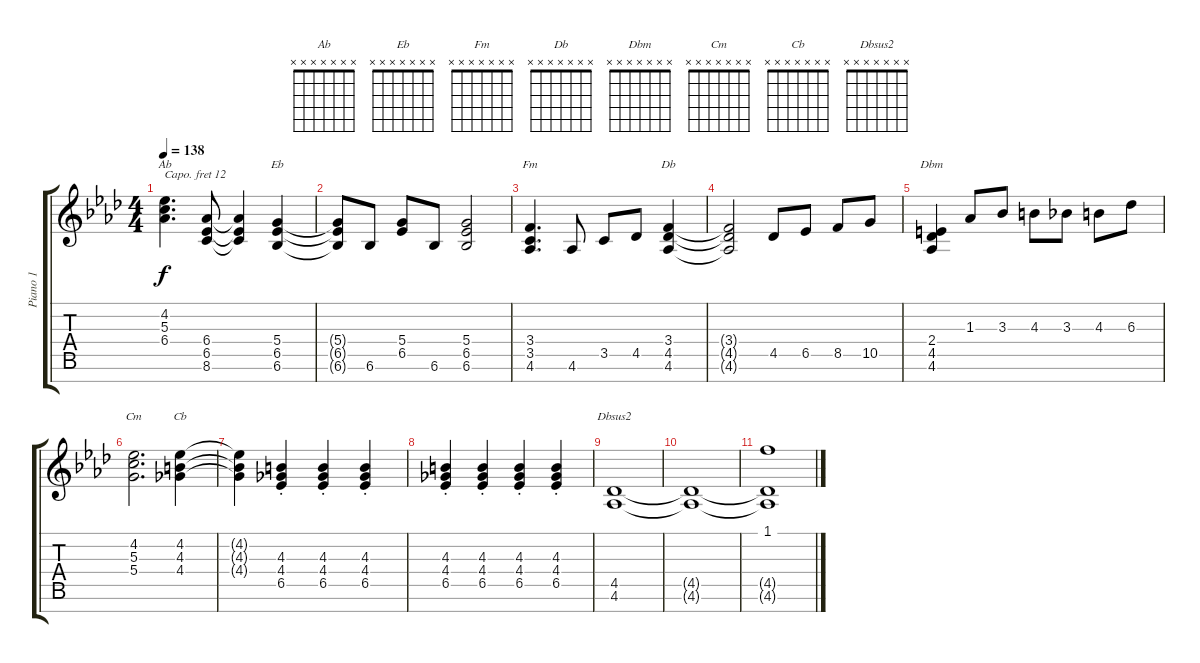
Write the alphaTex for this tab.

\track ("Piano 1" "Piano 1") {instrument acousticgrandpiano}
\staff {score tabs}
\capo 12
\tuning (E4 B3 G3 D3 A2 E2 B1) {hide}
\chord ("Ab" x x x x x x x)
\chord ("Eb" x x x x x x x)
\chord ("Fm" x x x x x x x)
\chord ("Db" x x x x x x x)
\chord ("Dbm" x x x x x x x)
\chord ("Cm" x x x x x x x)
\chord ("Cb" x x x x x x x)
\chord ("Dbsus2" x x x x x x x)
\ts (4 4)
\tempo 138
\clef g2
\ks ab
(4.2 5.3 6.4).4{d ch "Ab" dy f} (6.4 6.5 8.6).8 (6.4{t} 6.5{t} 8.6{t}).4 (5.4 6.5 6.6).4{ch "Eb"} |
(5.4{t} 6.5{t} 6.6{t}).8 6.6.8 (5.4 6.5).8 6.6.8 (5.4 6.5 6.6).2 |
(3.4 3.5 4.6).4{d ch "Fm"} 4.6.8 3.5.8 4.5.8 (3.4 4.5 4.6).4{ch "Db"} |
(3.4{t} 4.5{t} 4.6{t}).2 4.5.8 6.5.8 8.5.8 10.5.8 |
(2.4 4.5 4.6).4{ch "Dbm"} 1.3.8 3.3.8 4.3.8 3.3.8 4.3.8 6.3.8 |
(4.2 5.3 5.4).2{d ch "Cm"} (4.2 4.3 4.4).4{ch "Cb"} |
(4.2{t} 4.3{t} 4.4{t}).4 (4.3{st} 4.4{st} 6.5{st}).4 (4.3{st} 4.4{st} 6.5{st}).4 (4.3{st} 4.4{st} 6.5{st}).4 |
(4.3{st} 4.4{st} 6.5{st}).4 (4.3{st} 4.4{st} 6.5{st}).4 (4.3{st} 4.4{st} 6.5{st}).4 (4.3{st} 4.4{st} 6.5{st}).4 |
(4.5 4.6).1{ch "Dbsus2"} |
(4.5{t} 4.6{t}).1 |
(1.1 4.5{t} 4.6{t}).1
